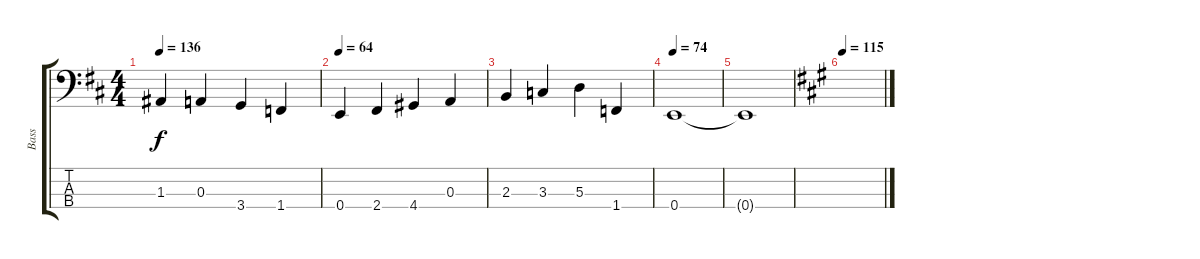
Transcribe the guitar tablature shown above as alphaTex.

\track ("Bass" "Bass") {instrument electricbassfinger}
\staff {score tabs}
\tuning (G2 D2 A1 E1) {hide}
\ts (4 4)
\tempo 136
\clef f4
\ks d
1.3.4{dy f} 0.3.4 3.4.4 1.4.4 |
\tempo 64
0.4.4 2.4.4 4.4.4 0.3.4 |
2.3.4 3.3.4 5.3.4 1.4.4 |
\tempo 74
0.4.1 |
0.4{t}.1 |
\tempo 115
\ks a
